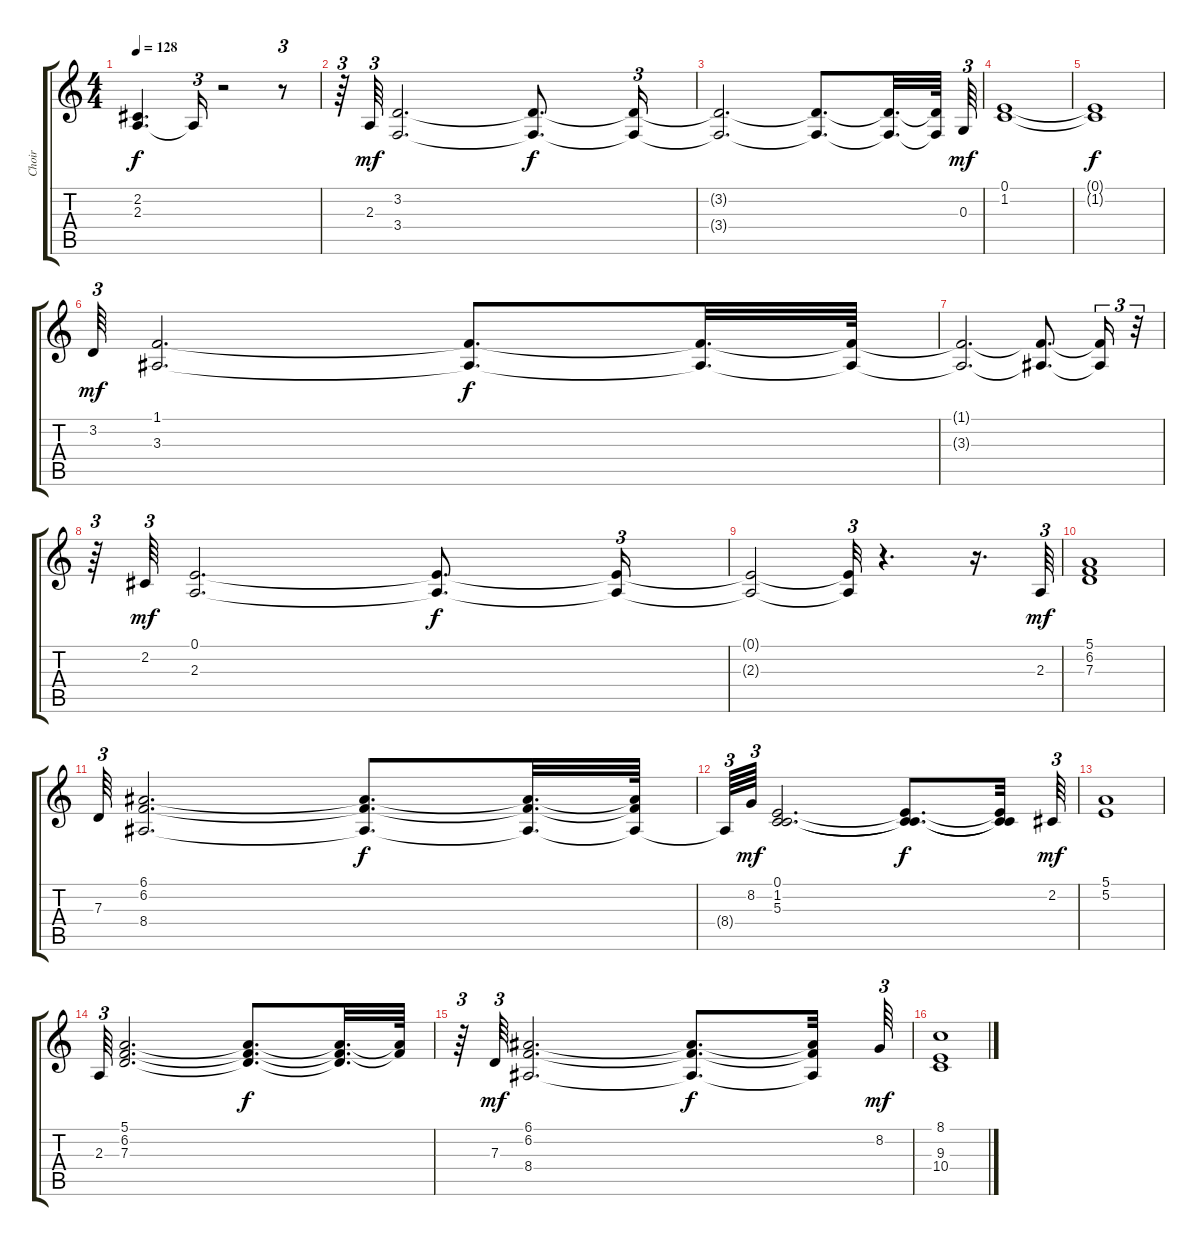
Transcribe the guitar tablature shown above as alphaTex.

\track ("Choir" "Choir") {instrument choiraahs}
\staff {score tabs}
\tuning (E4 B3 G3 D3 A2 E2) {hide}
\ts (4 4)
\tempo 128
\clef g2
\ks c
(2.2{t} 2.3{t}).4{d dy f} 2.3{t}.16{tu (3 2)} r.2 r.8{tu (3 2)} |
r.64{tu (3 2)} 2.3.64{tu (3 2) dy mf} (3.2 3.4).2{d} (3.2{t} 3.4{t}).8{d dy f} (3.2{t} 3.4{t}).16{tu (3 2)} |
(3.2{t} 3.4{t}).2{d} (3.2{t} 3.4{t}).8{d} (3.2{t} 3.4{t}).32{d} (3.2{t} 3.4{t}).64 0.3.64{tu (3 2) dy mf} |
(0.1 1.2).1 |
(0.1{t} 1.2{t}).1{dy f} |
3.2.64{tu (3 2) dy mf} (1.1 3.3).2{d} (1.1{t} 3.3{t}).8{d dy f} (1.1{t} 3.3{t}).32{d} (1.1{t} 3.3{t}).64 |
(1.1{t} 3.3{t}).2{d} (1.1{t} 3.3{t}).8{d} (1.1{t} 3.3{t}).16{tu (3 2)} r.32{tu (3 2)} |
r.64{tu (3 2)} 2.2.64{tu (3 2) dy mf} (0.1 2.3).2{d} (0.1{t} 2.3{t}).8{d dy f} (0.1{t} 2.3{t}).16{tu (3 2)} |
(0.1{t} 2.3{t}).2 (0.1{t} 2.3{t}).32{tu (3 2)} r.4{d} r.16{d} 2.3.64{tu (3 2) dy mf} |
(5.1 6.2 7.3).1 |
7.3.64{tu (3 2)} (6.1 6.2 8.4).2{d} (6.1{t} 6.2{t} 8.4{t}).8{d dy f} (6.1{t} 6.2{t} 8.4{t}).32{d} (6.1{t} 6.2{t} 8.4{t}).64 |
8.4{t}.64{tu (3 2)} 8.2.64{tu (3 2) dy mf} (0.1 1.2 5.3).2{d} (0.1{t} 1.2{t} 5.3{t}).8{d dy f} (0.1{t} 1.2{t} 5.3{t}).32 2.2.64{tu (3 2) dy mf} |
(5.1 5.2).1 |
2.3.64{tu (3 2)} (5.1 6.2 7.3).2{d} (5.1{t} 6.2{t} 7.3{t}).8{d dy f} (5.1{t} 6.2{t} 7.3{t}).32{d} (5.1{t} 6.2{t}).64 |
r.64{tu (3 2)} 7.3.64{tu (3 2) dy mf} (6.1 6.2 8.4).2{d} (6.1{t} 6.2{t} 8.4{t}).8{d dy f} (6.1{t} 6.2{t} 8.4{t}).32 8.2.64{tu (3 2) dy mf} |
(8.1 9.3 10.4).1
